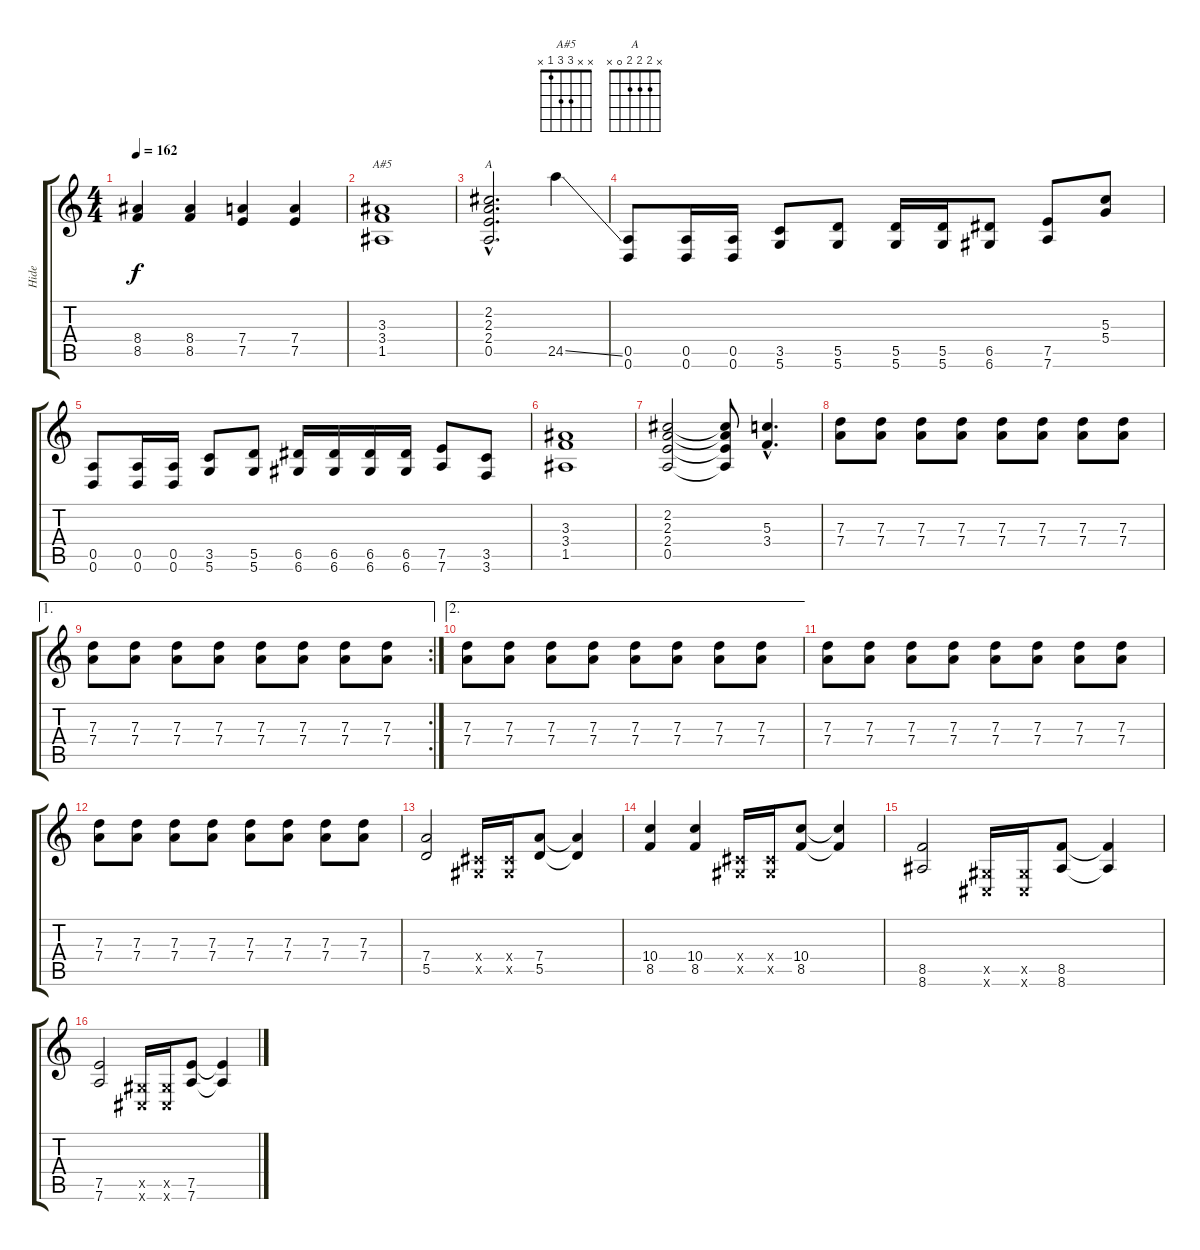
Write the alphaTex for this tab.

\track ("Hide" "Hide") {instrument distortionguitar}
\staff {score tabs}
\tuning (E4 B3 G3 D3 A2 D2) {hide}
\chord ("A#5" x x 3 3 1 x)
\chord ("A" x 2 2 2 0 x)
\ts (4 4)
\tempo 162
\clef g2
\ks c
(8.4 8.5).4{dy f} (8.4 8.5).4 (7.4 7.5).4 (7.4 7.5).4 |
(3.3 3.4 1.5).1{ch "A#5"} |
(2.2{hac} 2.3{hac} 2.4{hac} 0.5{hac}).2{d ch "A"} 24.5{ss}.4 |
(0.5 0.6).8 (0.5 0.6).16 (0.5 0.6).16 (3.5 5.6).8 (5.5 5.6).8 (5.5 5.6).16 (5.5 5.6).16 (6.5 6.6).8 (7.5 7.6).8 (5.3 5.4).8 |
(0.5 0.6).8 (0.5 0.6).16 (0.5 0.6).16 (3.5 5.6).8 (5.5 5.6).8 (6.5 6.6).16 (6.5 6.6).16 (6.5 6.6).16 (6.5 6.6).16 (7.5 7.6).8 (3.5 3.6).8 |
(3.3 3.4 1.5).1 |
(2.2 2.3 2.4 0.5).2 (2.2{t} 2.3{t} 2.4{t} 0.5{t}).8 (5.3{hac} 3.4{hac}).4{d} |
(7.3 7.4).8 (7.3 7.4).8 (7.3 7.4).8 (7.3 7.4).8 (7.3 7.4).8 (7.3 7.4).8 (7.3 7.4).8 (7.3 7.4).8 |
\ae 1
\rc 2
(7.3 7.4).8 (7.3 7.4).8 (7.3 7.4).8 (7.3 7.4).8 (7.3 7.4).8 (7.3 7.4).8 (7.3 7.4).8 (7.3 7.4).8 |
\ae 2
(7.3 7.4).8 (7.3 7.4).8 (7.3 7.4).8 (7.3 7.4).8 (7.3 7.4).8 (7.3 7.4).8 (7.3 7.4).8 (7.3 7.4).8 |
(7.3 7.4).8 (7.3 7.4).8 (7.3 7.4).8 (7.3 7.4).8 (7.3 7.4).8 (7.3 7.4).8 (7.3 7.4).8 (7.3 7.4).8 |
(7.3 7.4).8 (7.3 7.4).8 (7.3 7.4).8 (7.3 7.4).8 (7.3 7.4).8 (7.3 7.4).8 (7.3 7.4).8 (7.3 7.4).8 |
(7.4 5.5).2 (-1.4{x} -1.5{x}).16 (-1.4{x} -1.5{x}).16 (7.4 5.5).8 (7.4{t} 5.5{t}).4 |
(10.4 8.5).4 (10.4 8.5).4 (-1.4{x} -1.5{x}).16 (-1.4{x} -1.5{x}).16 (10.4 8.5).8 (10.4{t} 8.5{t}).4 |
(8.5 8.6).2 (-1.5{x} -1.6{x}).16 (-1.5{x} -1.6{x}).16 (8.5 8.6).8 (8.5{t} 8.6{t}).4 |
(7.5 7.6).2 (-1.5{x} -1.6{x}).16 (-1.5{x} -1.6{x}).16 (7.5 7.6).8 (7.5{t} 7.6{t}).4
